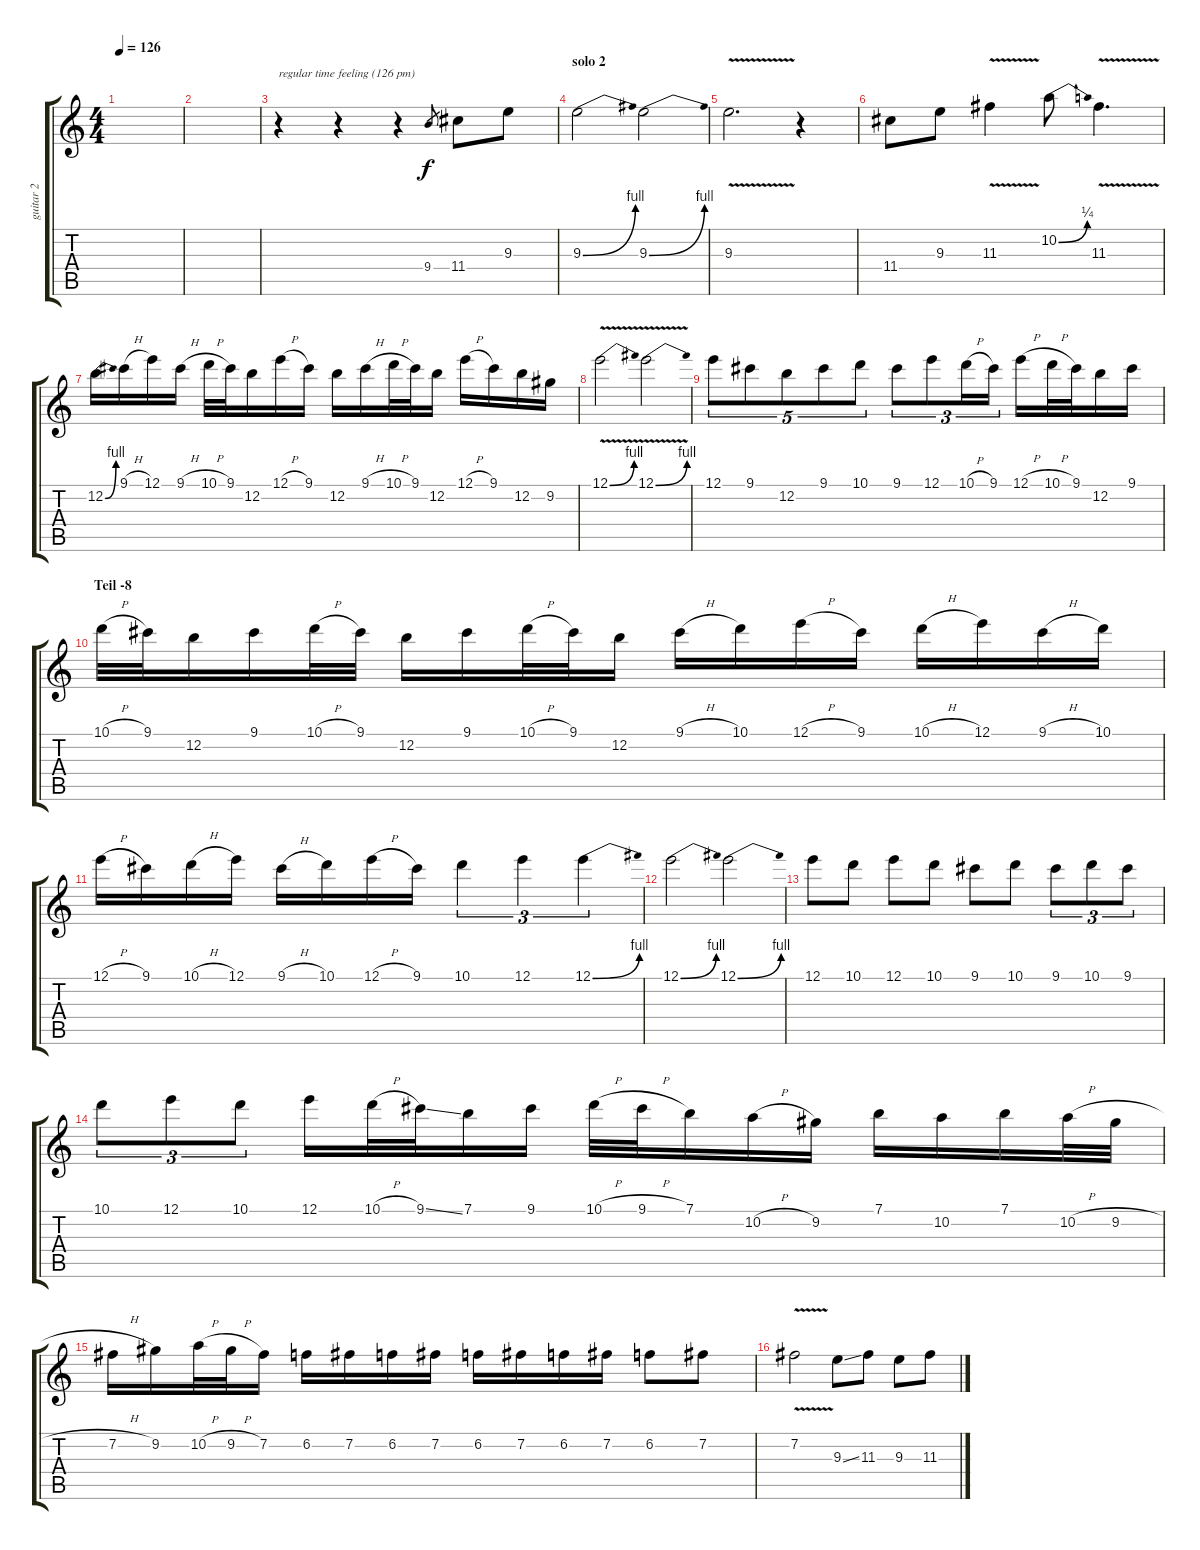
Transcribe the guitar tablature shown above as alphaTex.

\track ("guitar 2" "guitar 2") {instrument overdrivenguitar}
\staff {score tabs}
\tuning (E4 B3 G3 D3 A2 E2) {hide}
\ts (4 4)
\tempo 126
\clef g2
\ks c
|
|
r.4{txt "regular time feeling (126 pm)"} r.4 r.4 9.4.8{gr} 11.4.8 9.3.8 |
\section ("" "solo 2")
9.3{be (bend 0 0 60 4)}.2 9.3{be (bend 0 0 60 4)}.2 |
9.3{v}.2{d} r.4 |
11.4.8 9.3.8 11.3{v}.4 10.2{be (bend 0 0 60 1)}.8 11.3{v}.4{d} |
12.2{be (bend 0 0 60 4)}.16 9.1{h}.16 12.1.16 9.1{h}.16 10.1{h}.32 9.1.32 12.2.16 12.1{h}.16 9.1.16 12.2.16 9.1{h}.16 10.1{h}.32 9.1.32 12.2.16 12.1{h}.16 9.1.16 12.2.16 9.2.16 |
12.1{be (bend 0 0 60 4) v}.2 12.1{be (bend 0 0 60 4) v}.2 |
12.1.8{tu (5 4)} 9.1.8{tu (5 4)} 12.2.8{tu (5 4)} 9.1.8{tu (5 4)} 10.1.8{tu (5 4)} 9.1.8{tu (3 2)} 12.1.8{tu (3 2)} 10.1{h}.16{tu (3 2)} 9.1.16{tu (3 2)} 12.1{h}.16 10.1{h}.32 9.1.32 12.2.16 9.1.16 |
\section ("" "Teil -8")
10.1{h}.32 9.1.32 12.2.16 9.1.16 10.1{h}.32 9.1.32 12.2.16 9.1.16 10.1{h}.32 9.1.32 12.2.16 9.1{h}.16 10.1.16 12.1{h}.16 9.1.16 10.1{h}.16 12.1.16 9.1{h}.16 10.1.16 |
12.1{h}.16 9.1.16 10.1{h}.16 12.1.16 9.1{h}.16 10.1.16 12.1{h}.16 9.1.16 10.1.4{tu (3 2)} 12.1.4{tu (3 2)} 12.1{be (bend 0 0 60 4)}.4{tu (3 2)} |
12.1{be (bend 0 0 60 4)}.2 12.1{be (bend 0 0 60 4)}.2 |
12.1.8 10.1.8 12.1.8 10.1.8 9.1.8 10.1.8 9.1.8{tu (3 2)} 10.1.8{tu (3 2)} 9.1.8{tu (3 2)} |
10.1.8{tu (3 2)} 12.1.8{tu (3 2)} 10.1.8{tu (3 2)} 12.1.16 10.1{h}.32 9.1{ss}.32 7.1.16 9.1.16 10.1{h}.32 9.1{h}.32 7.1.16 10.2{h}.16 9.2.16 7.1.16 10.2.16 7.1.16 10.2{h}.32 9.2{h}.32 |
7.2{h}.16 9.2.16 10.2{h}.32 9.2{h}.32 7.2.16 6.2.16 7.2.16 6.2.16 7.2.16 6.2.16 7.2.16 6.2.16 7.2.16 6.2.8 7.2.8 |
7.2{v}.2 9.3{ss}.8 11.3.8 9.3.8 11.3.8
